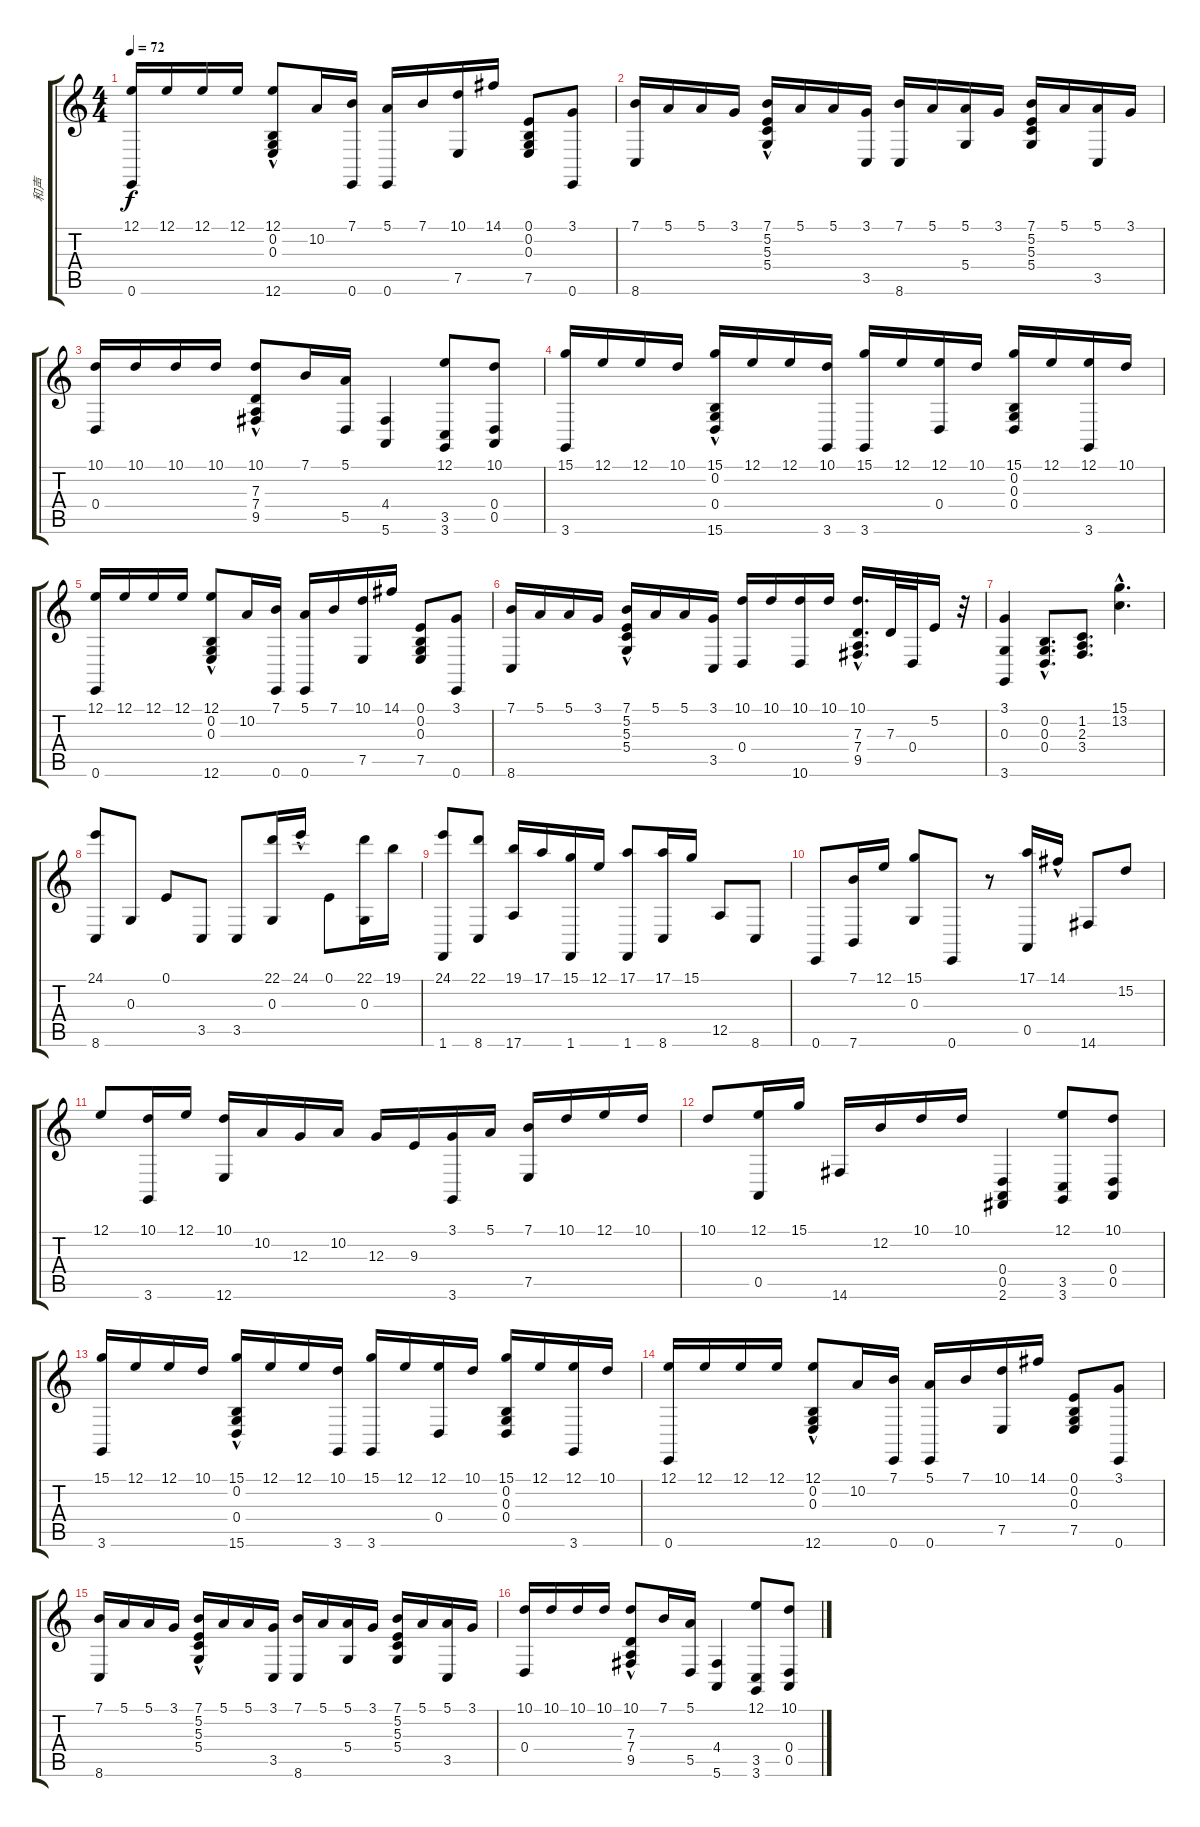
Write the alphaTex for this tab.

\track ("和声" "和声") {instrument stringensemble2}
\staff {score tabs}
\tuning (E4 B3 G3 D3 A2 E2) {hide}
\ts (4 4)
\tempo 72
\clef g2
\ks c
(12.1 0.6).16{dy f} 12.1.16 12.1.16 12.1.16 (12.1 0.2{hac} 0.3{hac} 12.6{hac}).8 10.2.16 (7.1 0.6).16 (5.1 0.6).16 7.1.16 (10.1 7.5).16 14.1.16 (0.1 0.2 0.3 7.5).8 (3.1 0.6).8 |
(7.1 8.6).16 5.1.16 5.1.16 3.1.16 (7.1 5.2{hac} 5.3{hac} 5.4{hac}).16 5.1.16 5.1.16 (3.1 3.5).16 (7.1 8.6).16 5.1.16 (5.1 5.4).16 3.1.16 (7.1 5.2 5.3 5.4).16 5.1.16 (5.1 3.5).16 3.1.16 |
(10.1 0.4).16 10.1.16 10.1.16 10.1.16 (10.1 7.3{hac} 7.4{hac} 9.5{hac}).8 7.1.16 (5.1 5.5).16 (4.4 5.6).4 (12.1 3.5 3.6).8 (10.1 0.4 0.5).8 |
(15.1 3.6).16 12.1.16 12.1.16 10.1.16 (15.1 0.2{hac} 0.4{hac} 15.6{hac}).16 12.1.16 12.1.16 (10.1 3.6).16 (15.1 3.6).16 12.1.16 (12.1 0.4).16 10.1.16 (15.1 0.2 0.3 0.4).16 12.1.16 (12.1 3.6).16 10.1.16 |
(12.1 0.6).16 12.1.16 12.1.16 12.1.16 (12.1 0.2{hac} 0.3{hac} 12.6{hac}).8 10.2.16 (7.1 0.6).16 (5.1 0.6).16 7.1.16 (10.1 7.5).16 14.1.16 (0.1 0.2 0.3 7.5).8 (3.1 0.6).8 |
(7.1 8.6).16 5.1.16 5.1.16 3.1.16 (7.1 5.2{hac} 5.3{hac} 5.4{hac}).16 5.1.16 5.1.16 (3.1 3.5).16 (10.1 0.4).16 10.1.16 (10.1 10.6).16 10.1.16 (10.1 7.3{hac} 7.4 9.5).16{d} 7.3.32 0.4.32 5.2.16 r.32 |
(3.1 0.3 3.6).4 (0.2{hac} 0.3{hac} 0.4{hac}).8{d} (1.2 2.3 3.4).8{d} (15.1{hac} 13.2{hac}).4{d} |
(24.1 8.6).8 0.3.8 0.1.8 3.5.8 3.5.8 (22.1 0.3).16 24.1{hac}.16 0.1.8 (22.1 0.3).16 19.1.16 |
(24.1 1.6).8 (22.1 8.6).8 (19.1 17.6).16 17.1.16 (15.1 1.6).16 12.1.16 (17.1 1.6).8 (17.1 8.6).16 15.1.16 12.5.8 8.6.8 |
0.6.8 (7.1 7.6).16 12.1.16 (15.1 0.3).8 0.6.8 r.8 (17.1 0.5).16 14.1{hac}.16 14.6.8 15.2.8 |
12.1.8 (10.1 3.6).16 12.1.16 (10.1 12.6).16 10.2.16 12.3.16 10.2.16 12.3.16 9.3.16 (3.1 3.6).16 5.1.16 (7.1 7.5).16 10.1.16 12.1.16 10.1.16 |
10.1.8 (12.1 0.5).16 15.1.16 14.6.16 12.2.16 10.1.16 10.1.16 (0.4 0.5 2.6).4 (12.1 3.5 3.6).8 (10.1 0.4 0.5).8 |
(15.1 3.6).16 12.1.16 12.1.16 10.1.16 (15.1 0.2{hac} 0.4{hac} 15.6{hac}).16 12.1.16 12.1.16 (10.1 3.6).16 (15.1 3.6).16 12.1.16 (12.1 0.4).16 10.1.16 (15.1 0.2 0.3 0.4).16 12.1.16 (12.1 3.6).16 10.1.16 |
(12.1 0.6).16 12.1.16 12.1.16 12.1.16 (12.1 0.2{hac} 0.3{hac} 12.6{hac}).8 10.2.16 (7.1 0.6).16 (5.1 0.6).16 7.1.16 (10.1 7.5).16 14.1.16 (0.1 0.2 0.3 7.5).8 (3.1 0.6).8 |
(7.1 8.6).16 5.1.16 5.1.16 3.1.16 (7.1 5.2{hac} 5.3{hac} 5.4{hac}).16 5.1.16 5.1.16 (3.1 3.5).16 (7.1 8.6).16 5.1.16 (5.1 5.4).16 3.1.16 (7.1 5.2 5.3 5.4).16 5.1.16 (5.1 3.5).16 3.1.16 |
(10.1 0.4).16 10.1.16 10.1.16 10.1.16 (10.1 7.3{hac} 7.4{hac} 9.5{hac}).8 7.1.16 (5.1 5.5).16 (4.4 5.6).4 (12.1 3.5 3.6).8 (10.1 0.4 0.5).8
